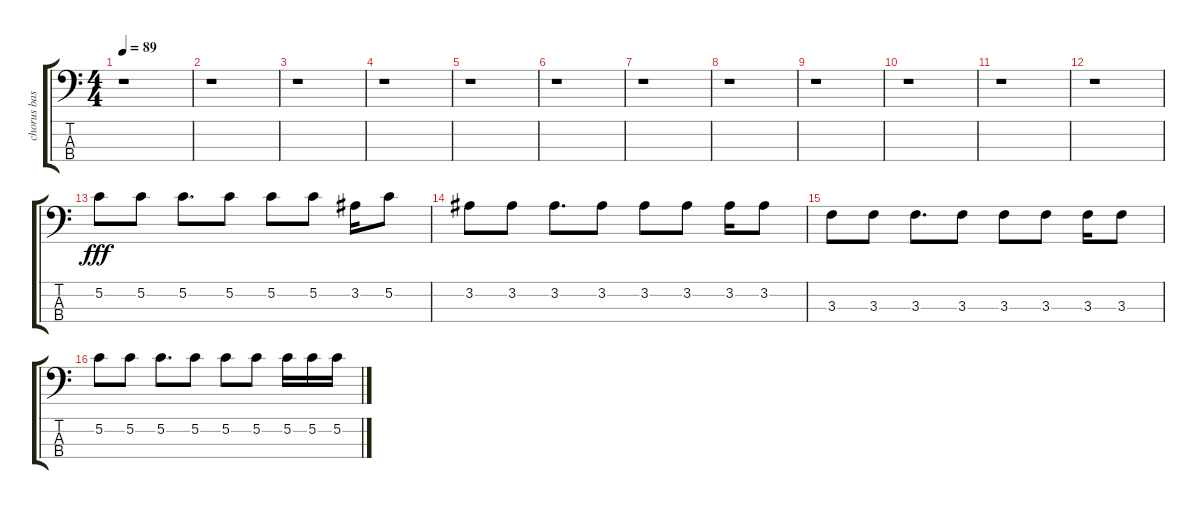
\track ("chorus bass" "chorus bas") {instrument electricbassfinger}
\staff {score tabs}
\tuning (E4 G2 D2 A1) {hide}
\ts (4 4)
\tempo 89
\clef f4
\ks c
r.1{dy fff} |
r.1 |
r.1 |
r.1 |
r.1 |
r.1 |
r.1 |
r.1 |
r.1 |
r.1 |
r.1 |
r.1 |
5.2.8 5.2.8 5.2.8{d} 5.2.8 5.2.8 5.2.8 3.2.16 5.2.8 |
3.2.8 3.2.8 3.2.8{d} 3.2.8 3.2.8 3.2.8 3.2.16 3.2.8 |
3.3.8 3.3.8 3.3.8{d} 3.3.8 3.3.8 3.3.8 3.3.16 3.3.8 |
5.2.8 5.2.8 5.2.8{d} 5.2.8 5.2.8 5.2.8 5.2.16 5.2.16 5.2.16
